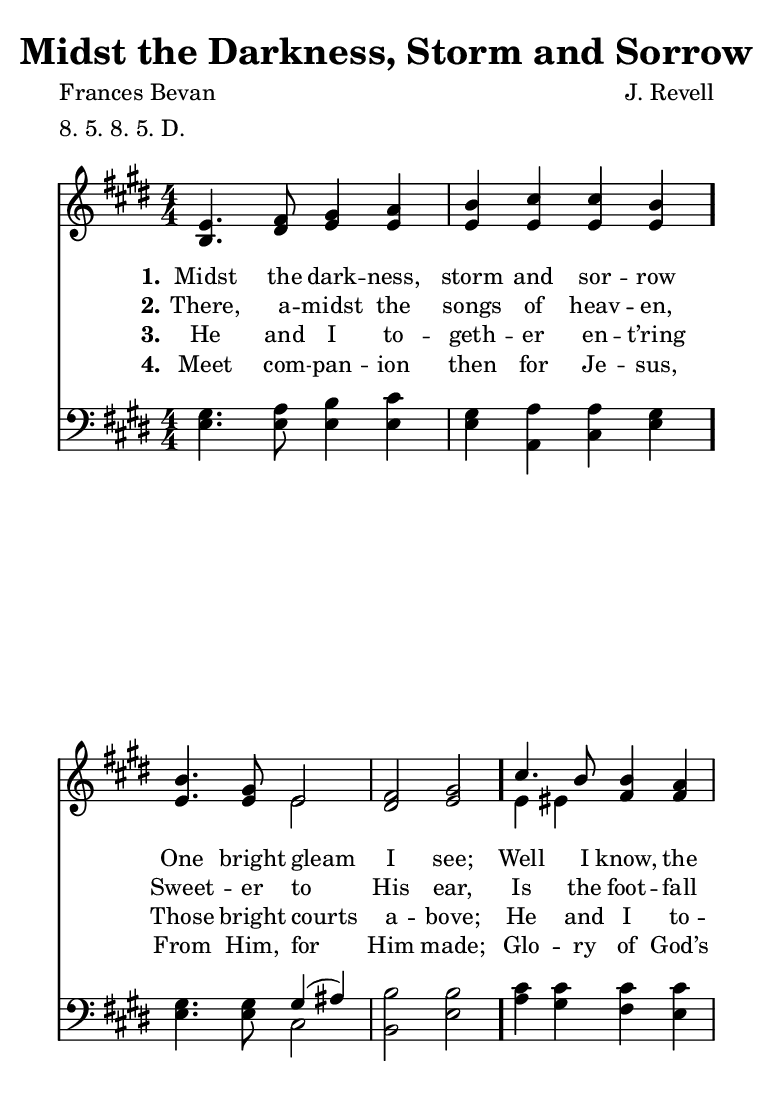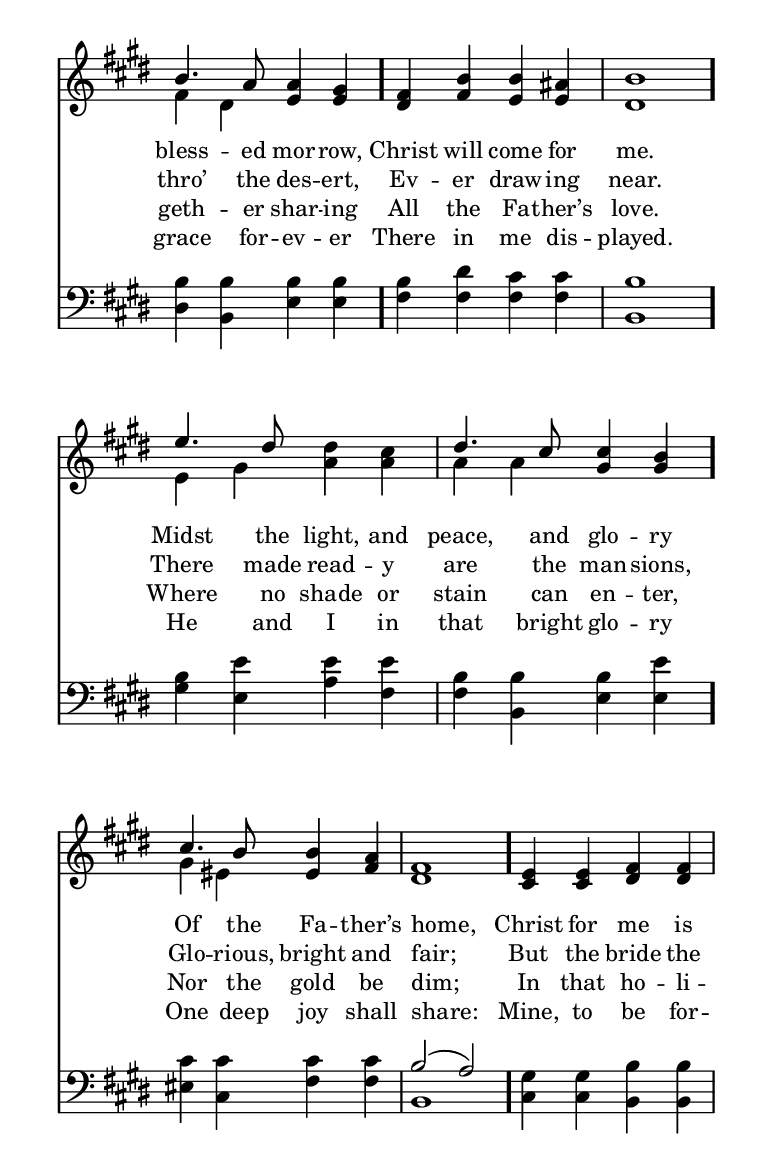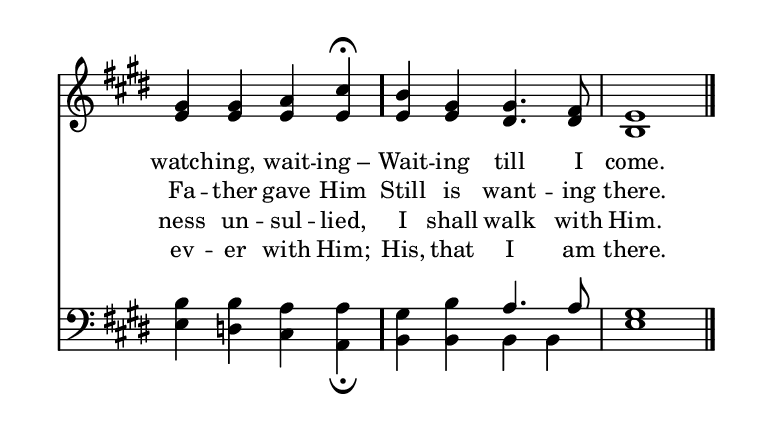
\include "common/global.ily"
\paper {
  \include "common/paper.ily"
}

\header{
  hymnnumber = "239"
  title = "Midst the Darkness, Storm and Sorrow"
  tunename = ""
  meter = "8. 5. 8. 5. D."
  poet = "Frances Bevan"
  composer = "J. Revell"
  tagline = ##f
}

ta = { \tempo 4=90 }
tb = { \tempo 4=45 }

global = {
  \include "common/overrides.ily"
  \override Staff.TimeSignature.style = #'numbered
  \time 4/4
  \override Score.MetronomeMark.transparent = ##t % hide all fermata changes too
  \ta
  \key e \major
  \autoBeamOff
}

notesSoprano = {
\global
\relative c' {

  e4. fis8 gis4 a | b cis cis b |
  b4. gis8 e2 | fis2 gis |
  cis4. b8 b4 a | b4. a8 a4 gis |
  fis4 b b ais | b1 |
  e4. dis8 dis4 cis | dis4. cis8 cis4 b |
  cis4. b8 b4 a | fis1 |
  e4 e fis fis | gis gis a \tb cis\fermata \ta |
  b4 gis gis4. fis8 | e1 |

  \bar "|."

}
}

notesAlto = {
\global
\relative e' {

  b4. dis8 e4 e | e e e e |
  e4. e8 e2 | dis e |
  e4 eis fis fis | fis dis e e |
  dis fis e e | dis1 |
  e4 gis a a | a a gis gis |
  gis4 eis eis fis | dis1 |
  cis4 cis dis dis | e e e e |
  e4 e dis4. dis8 | b1 |

}
}

notesTenor = {
\global
\relative a {

  gis4. a8 b4 cis | gis a a gis |
  gis4. gis8 gis4( ais) | b2 b |
  cis4 cis cis cis | b b b b |
  b4 dis cis cis | b1 |
  b4 e e e | b b b e |
  cis4 cis cis cis | b2( a) |
  gis4 gis b b | b b a a |
  gis4 b a4. a8 | gis1 |

}
}

notesBass = {
\global
\relative f {

  e4. e8 e4 e | e a, cis e |
  e4. e8 cis2 | b e |
  a4 gis fis e | dis b e e |
  fis4 fis fis fis | b,1 |
  gis'4 e a fis | fis b, e e |
  eis cis fis fis | b,1 |
  cis4 cis b b | e d cis a_\fermata |
  b4 b b b | e1 |

}
}

notesAlign = {
\global
\relative c' {

  c4. c8 c4 c | c c c c |
  c4. c8 c4 ~ c | c2 c |
  c4. c8 c4 c | c4. c8 c4 c |
  c4 c c c | c1 |
  c4. c8 c4 c | c4. c8 c4 c |
  c4. c8 c4 c | c2 ~ c |
  c4 c c c | c c c c |
  c4 c c4. c8 | c1 |

}
}

wordsA = \lyricmode {
\set stanza = "1."

Midst the dark -- ness, storm and sor -- row \bar "."
One bright gleam I see; \bar "."
Well I know, the bless -- ed mor -- row, \bar "."
Christ will come for me. \bar "."
Midst the light, and peace, and glo -- ry \bar "."
Of the Fa -- ther’s home, \bar "."
Christ for me is watch -- ing, wait -- ing_– \bar "."
Wait -- ing till I come. \bar "."

}

wordsB = \lyricmode {
\set stanza = "2."

There, a -- midst the songs of heav -- en,
Sweet -- er to His ear,
Is the foot -- fall thro’ the des -- ert,
Ev -- er draw -- ing near.
There made read -- y are the man -- sions,
Glo -- rious, bright and fair;
But the bride the Fa -- ther gave Him
Still is want -- ing there.

}

wordsC = \lyricmode {
\set stanza = "3."

He and I to -- geth -- er en -- t’ring
Those bright courts a -- bove;
He and I to -- geth -- er shar -- ing
All the Fa -- ther’s love.
Where no shade or stain can en -- ter,
Nor the gold be dim; % blue book puts "Or" for "Nor"
In that ho -- li -- ness un -- sul -- lied,
I shall walk with Him.

}

wordsD = \lyricmode {
\set stanza = "4."

Meet com -- pan -- ion then for Je -- sus,
From Him, for Him made;
Glo -- ry of God’s grace for -- ev -- er
There in me dis -- played.
He and I in that bright glo -- ry
One deep joy shall share:
Mine, to be for -- ev -- er with Him;
His, that I am there.

}

\score {
  \context ChoirStaff <<
    \context Staff = upper <<
      \set Staff.autoBeaming = ##f
      \set ChoirStaff.systemStartDelimiter = #'SystemStartBar
      \set ChoirStaff.printPartCombineTexts = ##f
      \partcombine #'(2 . 11) \notesSoprano \notesAlto
      \context NullVoice = aligned { \voiceOne << \notesAlign >> }
      \context Lyrics = one   \lyricsto aligned \wordsA
      \context Lyrics = two   \lyricsto aligned \wordsB
      \context Lyrics = three \lyricsto aligned \wordsC
      \context Lyrics = four  \lyricsto aligned \wordsD
    >>
    \context Staff = men <<
      \set Staff.autoBeaming = ##f
      \clef bass
      \set ChoirStaff.printPartCombineTexts = ##f
      \partcombine #'(2 . 11) \notesTenor \notesBass
    >>
  >>
  \layout {
    \include "common/layout.ily"
  }
  #(cond ((ly:get-option 'eog-midi-permitted) #{ \midi{
    \include "common/midi.ily"
  } #}))
}

\version "2.19.49"  % necessary for upgrading to future LilyPond versions.

% vi:set et ts=2 sw=2 ai nocindent syntax=lilypond:
